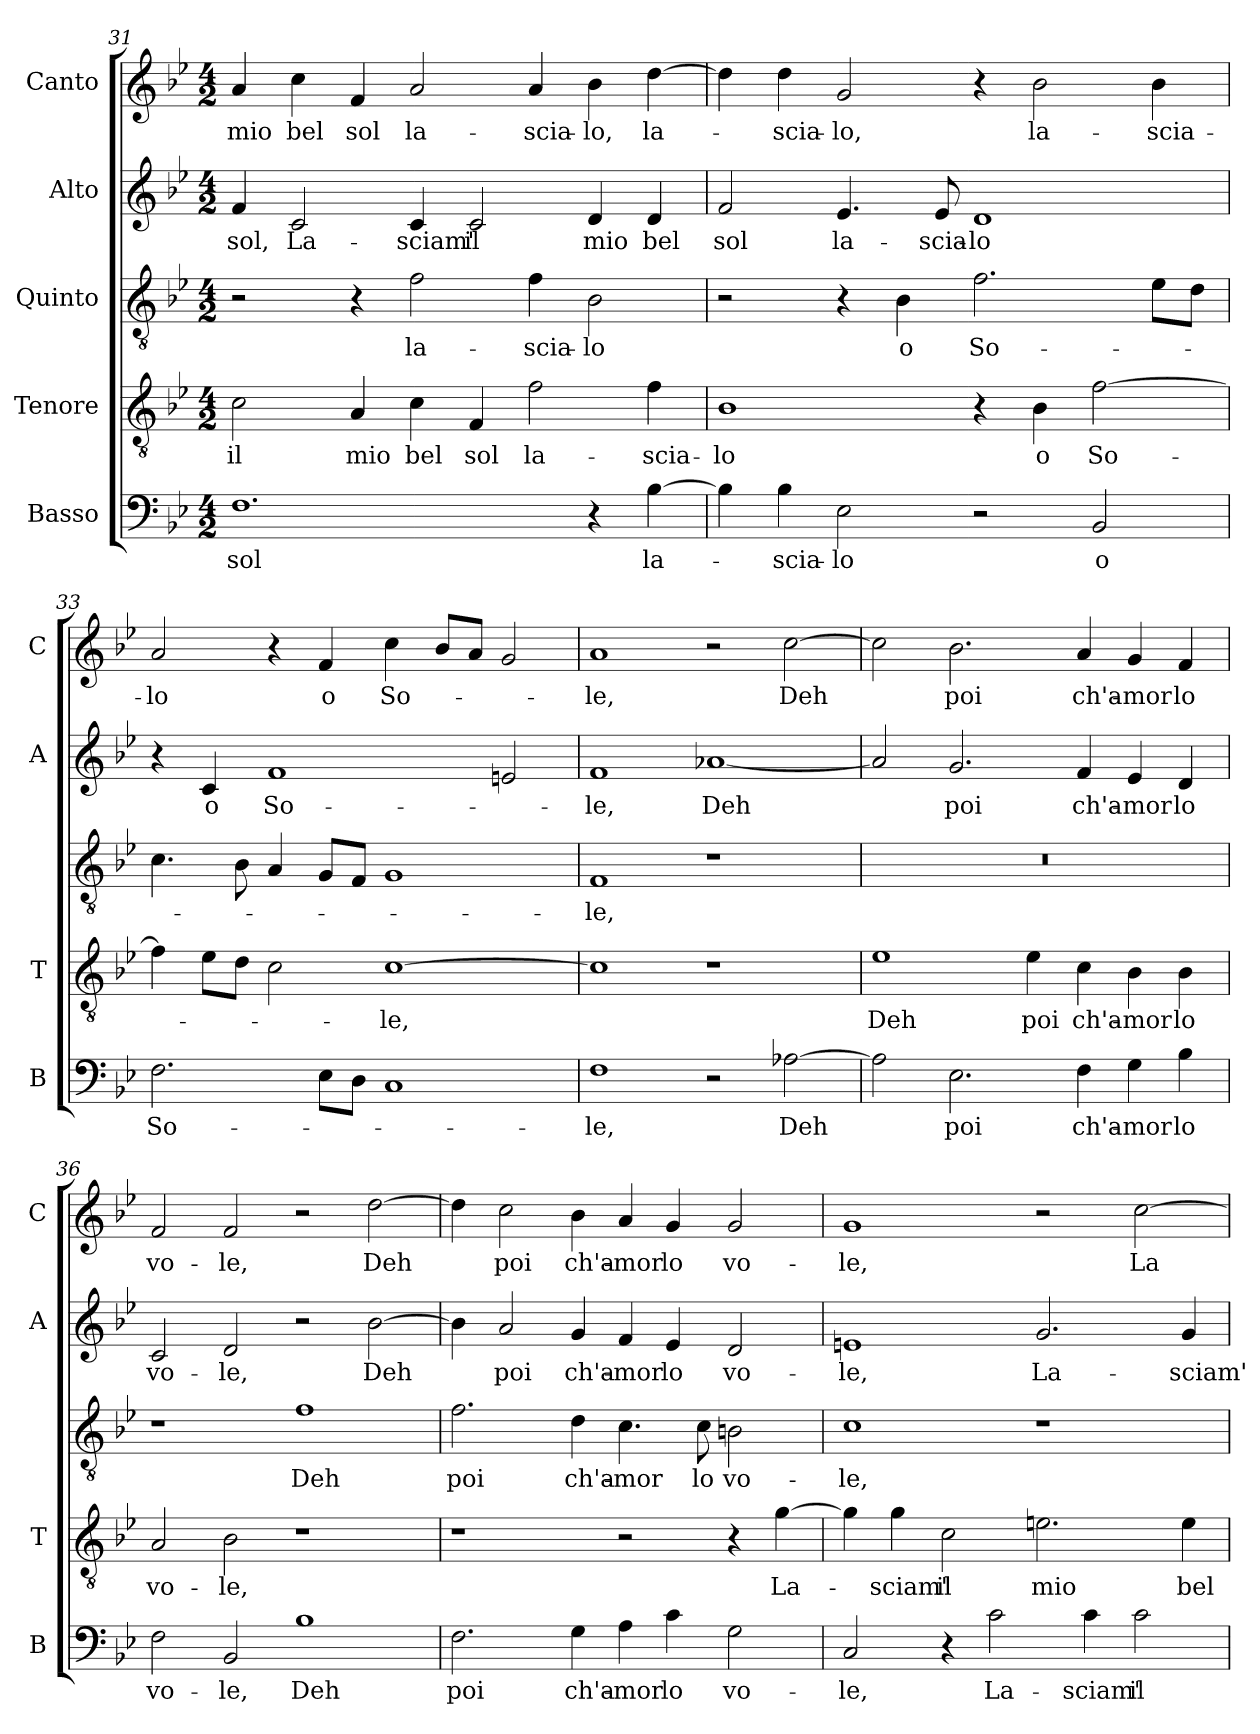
**kern	**text	**kern	**text	**kern	**text	**kern	**text	**kern	**text
*part5	*part5	*part4	*part4	*part3	*part3	*part2	*part2	*part1	*part1
*staff5	*staff5	*staff4	*staff4	*staff3	*staff3	*staff2	*staff2	*staff1	*staff1
*I"Basso	*	*I"Tenore	*	*I"Quinto	*	*I"Alto	*	*I"Canto	*
*I'B	*	*I'T	*	*	*	*I'A	*	*I'C	*
*clefF4	*	*clefGv2	*	*clefGv2	*	*clefG2	*	*clefG2	*
*k[b-e-]	*	*k[b-e-]	*	*k[b-e-]	*	*k[b-e-]	*	*k[b-e-]	*
*B-:	*	*B-:	*	*B-:	*	*B-:	*	*B-:	*
*M4/2	*	*M4/2	*	*M4/2	*	*M4/2	*	*M4/2	*
=31	=31	=31	=31	=31	=31	=31	=31	=31	=31
!	!LO:LY:b	!	!LO:LY:b	!	!	!	!LO:LY:b	!	!LO:LY:b
1.F	sol	2c\	il	2r	.	4f/	sol,	4a/	mio
!	!	!	!	!	!	!	!LO:LY:b	!	!LO:LY:b
.	.	.	.	.	.	2c/	La-	4cc\	bel
!	!	!	!LO:LY:b	!	!	!	!	!	!LO:LY:b
.	.	4A/	mio	4r	.	.	.	4f/	sol
!	!	!	!LO:LY:b	!	!LO:LY:b	!	!LO:LY:b	!	!LO:LY:b
.	.	4c\	bel	2f\	la-	4c/	-sciam'	2a/	la-
!	!	!	!LO:LY:b	!	!	!	!LO:LY:b	!	!
.	.	4F/	sol	.	.	2c/	il	.	.
!	!	!	!LO:LY:b	!	!LO:LY:b	!	!	!	!LO:LY:b
.	.	2f\	la-	4f\	-scia-	.	.	4a/	-scia-
!	!	!	!	!	!LO:LY:b	!	!LO:LY:b	!	!LO:LY:b
4r	.	.	.	2B-\	-lo	4d/	mio	4b-\	-lo,
!	!LO:LY:b	!	!LO:LY:b	!	!	!	!LO:LY:b	!	!LO:LY:b
[4B-\	la-	4f\	-scia-	.	.	4d/	bel	[4dd\	la-
=32	=32	=32	=32	=32	=32	=32	=32	=32	=32
!	!	!	!LO:LY:b	!	!	!	!LO:LY:b	!	!
4B-\]	.	1B-	-lo	2r	.	2f/	sol	4dd\]	.
!	!LO:LY:b	!	!	!	!	!	!	!	!LO:LY:b
4B-\	-scia-	.	.	.	.	.	.	4dd\	-scia-
!	!LO:LY:b	!	!	!	!	!	!LO:LY:b	!	!LO:LY:b
2E-\	-lo	.	.	4r	.	4.e-/	la-	2g/	-lo,
!	!	!	!	!	!LO:LY:b	!	!	!	!
.	.	.	.	4B-\	o	.	.	.	.
!	!	!	!	!	!	!	!LO:LY:b	!	!
.	.	.	.	.	.	8e-/	-scia-	.	.
!	!	!	!	!	!LO:LY:b	!	!LO:LY:b	!	!
2r	.	4r	.	2.f\	So-	1d	-lo	4r	.
!	!	!	!LO:LY:b	!	!	!	!	!	!LO:LY:b
.	.	4B-\	o	.	.	.	.	2b-\	la-
!	!LO:LY:b	!	!LO:LY:b	!	!	!	!	!	!
2BB-/	o	[2f\	So-	.	.	.	.	.	.
!	!	!	!	!	!	!	!	!	!LO:LY:b
.	.	.	.	8e-\L	.	.	.	4b-\	-scia-
.	.	.	.	8d\J	.	.	.	.	.
!!LO:PB:g=z
=33	=33	=33	=33	=33	=33	=33	=33	=33	=33
!	!LO:LY:b	!	!	!	!	!	!	!	!LO:LY:b
2.F\	So-	4f\]	.	4.c\	.	4r	.	2a/	-lo
!	!	!	!	!	!	!	!LO:LY:b	!	!
.	.	8e-\L	.	.	.	4c/	o	.	.
.	.	8d\J	.	8B-\	.	.	.	.	.
!	!	!	!	!	!	!	!LO:LY:b	!	!
.	.	2c\	.	4A/	.	1f	So-	4r	.
!	!	!	!	!	!	!	!	!	!LO:LY:b
8E-\L	.	.	.	8G/L	.	.	.	4f/	o
8D\J	.	.	.	8F/J	.	.	.	.	.
!	!	!	!LO:LY:b	!	!	!	!	!	!LO:LY:b
1C	.	[1c	-le,	1G	.	.	.	4cc\	So-
.	.	.	.	.	.	.	.	8b-/L	.
.	.	.	.	.	.	.	.	8a/J	.
.	.	.	.	.	.	2en/	.	2g/	.
=34	=34	=34	=34	=34	=34	=34	=34	=34	=34
!	!LO:LY:b	!	!	!	!LO:LY:b	!	!LO:LY:b	!	!LO:LY:b
1F	-le,	1c]	.	1F	-le,	1f	-le,	1a	-le,
!	!	!	!	!	!	!	!LO:LY:b	!	!
2r	.	1r	.	1r	.	[1a-X	Deh	2r	.
!	!LO:LY:b	!	!	!	!	!	!	!	!LO:LY:b
[2A-X\	Deh	.	.	.	.	.	.	[2cc\	Deh
=35	=35	=35	=35	=35	=35	=35	=35	=35	=35
!	!	!	!LO:LY:b	!	!	!	!	!	!
2A-\]	.	1e-	Deh	0r	.	2a-/]	.	2cc\]	.
!	!LO:LY:b	!	!	!	!	!	!LO:LY:b	!	!LO:LY:b
2.E-\	poi	.	.	.	.	2.g/	poi	2.b-\	poi
!	!	!	!LO:LY:b	!	!	!	!	!	!
.	.	4e-\	poi	.	.	.	.	.	.
!	!LO:LY:b	!	!LO:LY:b	!	!	!	!LO:LY:b	!	!LO:LY:b
4F\	ch'a-	4c\	ch'a-	.	.	4f/	ch'a-	4a/	ch'a-
!	!LO:LY:b	!	!LO:LY:b	!	!	!	!LO:LY:b	!	!LO:LY:b
4G\	-mor	4B-\	-mor	.	.	4e-/	-mor	4g/	-mor
!	!LO:LY:b	!	!LO:LY:b	!	!	!	!LO:LY:b	!	!LO:LY:b
4B-\	lo	4B-\	lo	.	.	4d/	lo	4f/	lo
=36	=36	=36	=36	=36	=36	=36	=36	=36	=36
!	!LO:LY:b	!	!LO:LY:b	!	!	!	!LO:LY:b	!	!LO:LY:b
2F\	vo-	2A/	vo-	1r	.	2c/	vo-	2f/	vo-
!	!LO:LY:b	!	!LO:LY:b	!	!	!	!LO:LY:b	!	!LO:LY:b
2BB-/	-le,	2B-\	-le,	.	.	2d/	-le,	2f/	-le,
!	!LO:LY:b	!	!	!	!LO:LY:b	!	!	!	!
1B-	Deh	1r	.	1f	Deh	2r	.	2r	.
!	!	!	!	!	!	!	!LO:LY:b	!	!LO:LY:b
.	.	.	.	.	.	[2b-\	Deh	[2dd\	Deh
!!LO:LB:g=z
=37	=37	=37	=37	=37	=37	=37	=37	=37	=37
!	!LO:LY:b	!	!	!	!LO:LY:b	!	!	!	!
2.F\	poi	1r	.	2.f\	poi	4b-\]	.	4dd\]	.
!	!	!	!	!	!	!	!LO:LY:b	!	!LO:LY:b
.	.	.	.	.	.	2a/	poi	2cc\	poi
!	!LO:LY:b	!	!	!	!LO:LY:b	!	!LO:LY:b	!	!LO:LY:b
4G\	ch'a-	.	.	4d\	ch'a-	4g/	ch'a-	4b-\	ch'a-
!	!LO:LY:b	!	!	!	!LO:LY:b	!	!LO:LY:b	!	!LO:LY:b
4A\	-mor	2r	.	4.c\	-mor	4f/	-mor	4a/	-mor
!	!LO:LY:b	!	!	!	!	!	!LO:LY:b	!	!LO:LY:b
4c\	lo	.	.	.	.	4e-/	lo	4g/	lo
!	!	!	!	!	!LO:LY:b	!	!	!	!
.	.	.	.	8c\	lo	.	.	.	.
!	!LO:LY:b	!	!	!	!LO:LY:b	!	!LO:LY:b	!	!LO:LY:b
2G\	vo-	4r	.	2Bn\	vo-	2d/	vo-	2g/	vo-
!	!	!	!LO:LY:b	!	!	!	!	!	!
.	.	[4g\	La-	.	.	.	.	.	.
=38	=38	=38	=38	=38	=38	=38	=38	=38	=38
!	!LO:LY:b	!	!	!	!LO:LY:b	!	!LO:LY:b	!	!LO:LY:b
2C/	-le,	4g\]	.	1c	-le,	1en	-le,	1g	-le,
!	!	!	!LO:LY:b	!	!	!	!	!	!
.	.	4g\	-sciam'	.	.	.	.	.	.
!	!	!	!LO:LY:b	!	!	!	!	!	!
4r	.	2c\	il	.	.	.	.	.	.
!	!LO:LY:b	!	!	!	!	!	!	!	!
2c\	La-	.	.	.	.	.	.	.	.
!	!	!	!LO:LY:b	!	!	!	!LO:LY:b	!	!
.	.	2.en\	mio	1r	.	2.g/	La-	2r	.
!	!LO:LY:b	!	!	!	!	!	!	!	!
4c\	-sciam'	.	.	.	.	.	.	.	.
!	!LO:LY:b	!	!	!	!	!	!	!	!LO:LY:b
2c\	il	.	.	.	.	.	.	[2cc\	La-
!	!	!	!LO:LY:b	!	!	!	!LO:LY:b	!	!
.	.	4e\	bel	.	.	4g/	-sciam'	.	.
=	=	=	=	=	=	=	=	=	=
*-	*-	*-	*-	*-	*-	*-	*-	*-	*-
